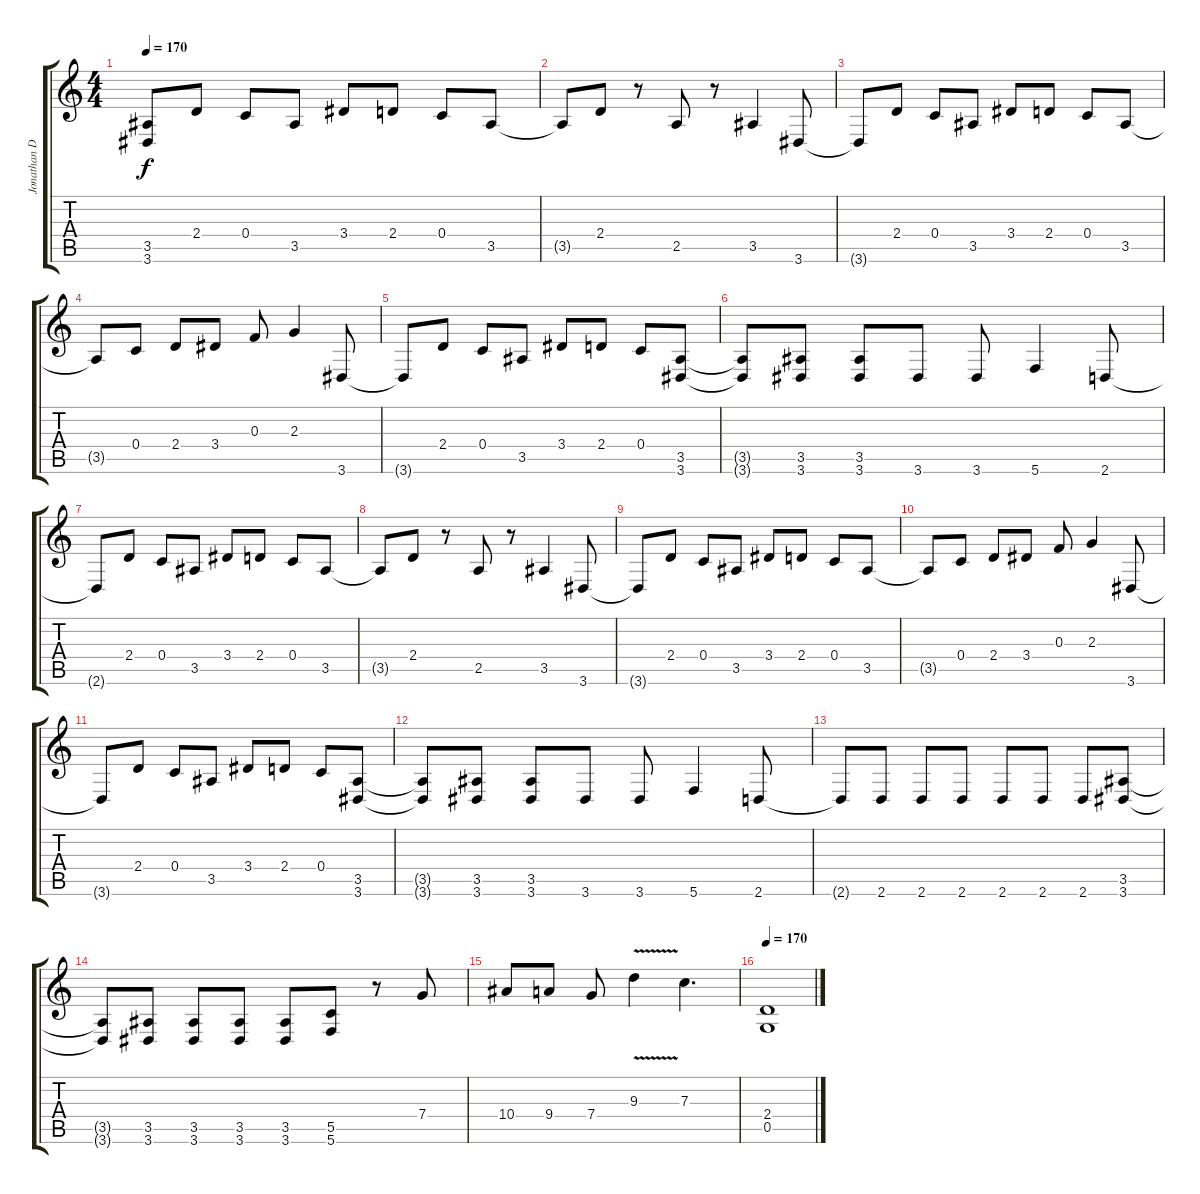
\track ("Jonathan Donias" "Jonathan D") {instrument distortionguitar}
\staff {score tabs}
\tuning (D4 A3 F3 C3 G2 C2) {hide}
\ts (4 4)
\tempo 170
\clef g2
\ks c
(3.5{t} 3.6{t}).8{dy f} 2.4.8 0.4.8 3.5.8 3.4.8 2.4.8 0.4.8 3.5.8 |
3.5{t}.8 2.4.8 r.8 2.5.8 r.8 3.5.4 3.6.8 |
3.6{t}.8 2.4.8 0.4.8 3.5.8 3.4.8 2.4.8 0.4.8 3.5.8 |
3.5{t}.8 0.4.8 2.4.8 3.4.8 0.3.8 2.3.4 3.6.8 |
3.6{t}.8 2.4.8 0.4.8 3.5.8 3.4.8 2.4.8 0.4.8 (3.5 3.6).8 |
(3.5{t} 3.6{t}).8 (3.5 3.6).8 (3.5 3.6).8 3.6.8 3.6.8 5.6.4 2.6.8 |
2.6{t}.8 2.4.8 0.4.8 3.5.8 3.4.8 2.4.8 0.4.8 3.5.8 |
3.5{t}.8 2.4.8 r.8 2.5.8 r.8 3.5.4 3.6.8 |
3.6{t}.8 2.4.8 0.4.8 3.5.8 3.4.8 2.4.8 0.4.8 3.5.8 |
3.5{t}.8 0.4.8 2.4.8 3.4.8 0.3.8 2.3.4 3.6.8 |
3.6{t}.8 2.4.8 0.4.8 3.5.8 3.4.8 2.4.8 0.4.8 (3.5 3.6).8 |
(3.5{t} 3.6{t}).8 (3.5 3.6).8 (3.5 3.6).8 3.6.8 3.6.8 5.6.4 2.6.8 |
2.6{t}.8 2.6.8 2.6.8 2.6.8 2.6.8 2.6.8 2.6.8 (3.5 3.6).8 |
(3.5{t} 3.6{t}).8 (3.5 3.6).8 (3.5 3.6).8 (3.5 3.6).8 (3.5 3.6).8 (5.5 5.6).8 r.8 7.4.8 |
10.4.8 9.4.8 7.4.8 9.3{v}.4 7.3.4{d} |
\tempo 170
(2.4 0.5).1
